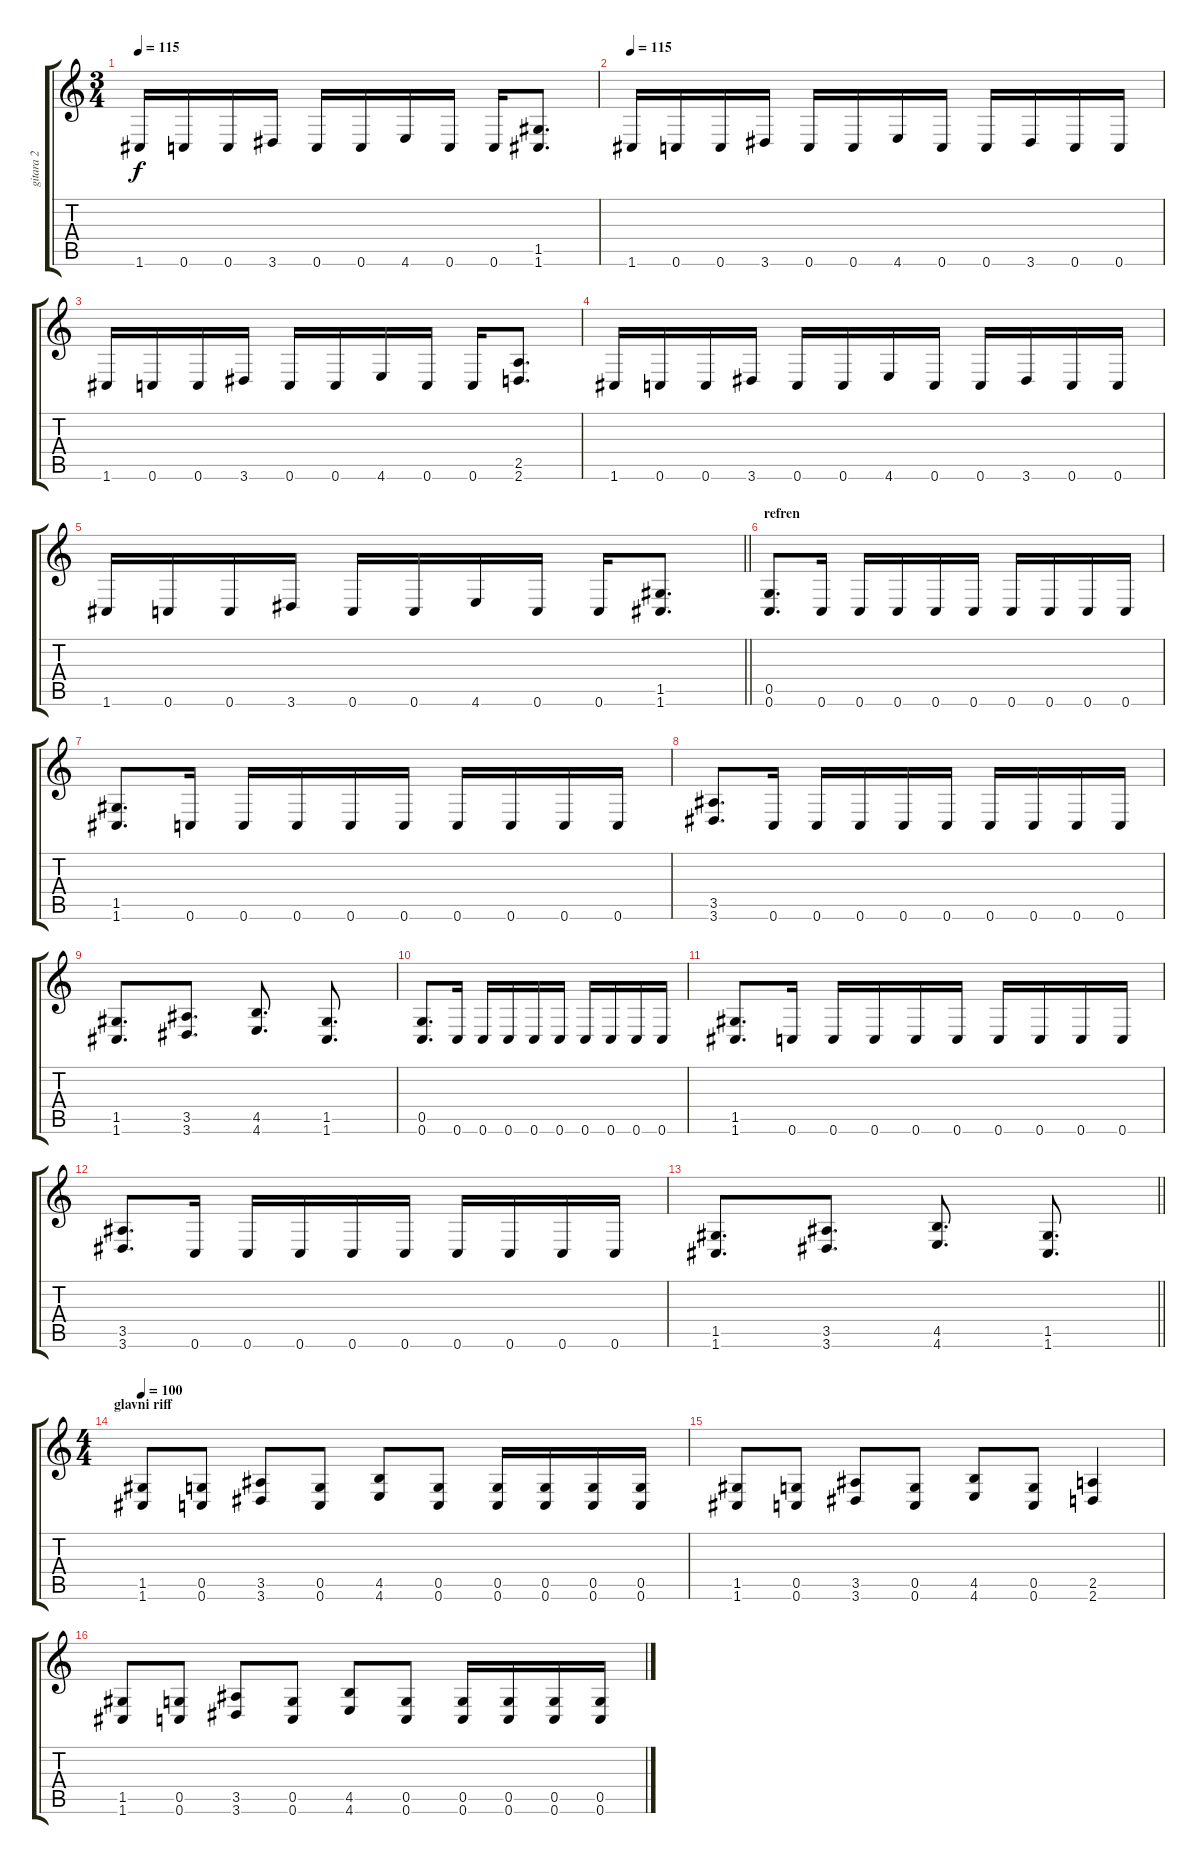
\track ("gitara 2" "gitara 2") {instrument distortionguitar}
\staff {score tabs}
\tuning (D4 A3 F3 C3 G2 C2) {hide}
\ts (3 4)
\tempo 115
\clef g2
\ks c
1.6.16{dy f} 0.6.16 0.6.16 3.6.16 0.6.16 0.6.16 4.6.16 0.6.16 0.6.16 (1.5 1.6).8{d} |
\tempo 115
1.6.16 0.6.16 0.6.16 3.6.16 0.6.16 0.6.16 4.6.16 0.6.16 0.6.16 3.6.16 0.6.16 0.6.16 |
1.6.16 0.6.16 0.6.16 3.6.16 0.6.16 0.6.16 4.6.16 0.6.16 0.6.16 (2.5 2.6).8{d} |
1.6.16 0.6.16 0.6.16 3.6.16 0.6.16 0.6.16 4.6.16 0.6.16 0.6.16 3.6.16 0.6.16 0.6.16 |
\barLineRight lightlight
1.6.16 0.6.16 0.6.16 3.6.16 0.6.16 0.6.16 4.6.16 0.6.16 0.6.16 (1.5 1.6).8{d} |
\section ("" "refren")
(0.5 0.6).8{d} 0.6.16 0.6.16 0.6.16 0.6.16 0.6.16 0.6.16 0.6.16 0.6.16 0.6.16 |
(1.5 1.6).8{d} 0.6.16 0.6.16 0.6.16 0.6.16 0.6.16 0.6.16 0.6.16 0.6.16 0.6.16 |
(3.5 3.6).8{d} 0.6.16 0.6.16 0.6.16 0.6.16 0.6.16 0.6.16 0.6.16 0.6.16 0.6.16 |
(1.5 1.6).8{d} (3.5 3.6).8{d} (4.5 4.6).8{d} (1.5 1.6).8{d} |
(0.5 0.6).8{d} 0.6.16 0.6.16 0.6.16 0.6.16 0.6.16 0.6.16 0.6.16 0.6.16 0.6.16 |
(1.5 1.6).8{d} 0.6.16 0.6.16 0.6.16 0.6.16 0.6.16 0.6.16 0.6.16 0.6.16 0.6.16 |
(3.5 3.6).8{d} 0.6.16 0.6.16 0.6.16 0.6.16 0.6.16 0.6.16 0.6.16 0.6.16 0.6.16 |
\barLineRight lightlight
(1.5 1.6).8{d} (3.5 3.6).8{d} (4.5 4.6).8{d} (1.5 1.6).8{d} |
\ts (4 4)
\section ("" "glavni riff")
\tempo 100
(1.5 1.6).8 (0.5 0.6).8 (3.5 3.6).8 (0.5 0.6).8 (4.5 4.6).8 (0.5 0.6).8 (0.5 0.6).16 (0.5 0.6).16 (0.5 0.6).16 (0.5 0.6).16 |
(1.5 1.6).8 (0.5 0.6).8 (3.5 3.6).8 (0.5 0.6).8 (4.5 4.6).8 (0.5 0.6).8 (2.5 2.6).4 |
(1.5 1.6).8 (0.5 0.6).8 (3.5 3.6).8 (0.5 0.6).8 (4.5 4.6).8 (0.5 0.6).8 (0.5 0.6).16 (0.5 0.6).16 (0.5 0.6).16 (0.5 0.6).16
